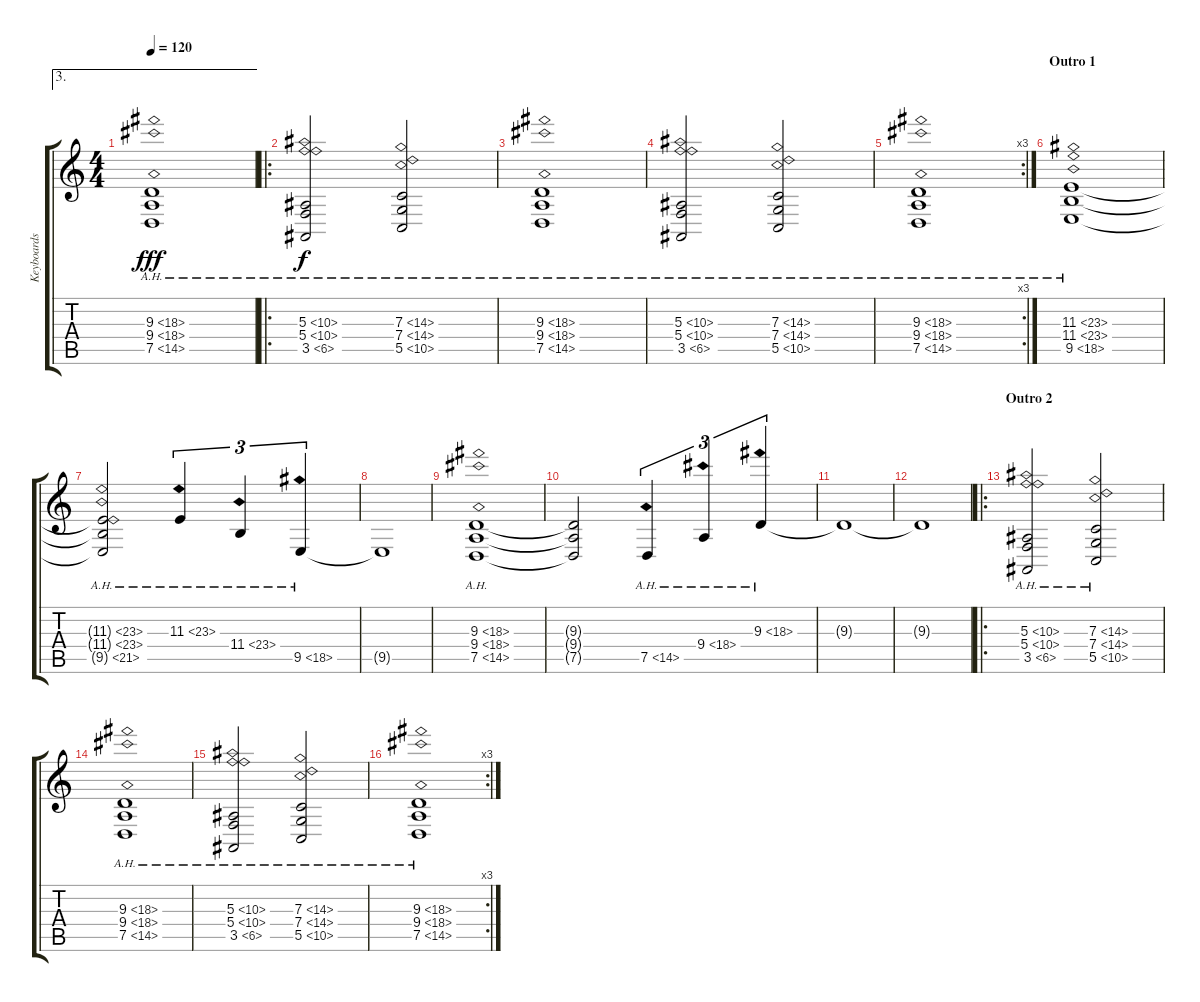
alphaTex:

\track ("Keyboards 1" "Keyboards ") {instrument stringensemble1}
\staff {score tabs}
\tuning (D4 A3 F3 C3 G2 D2) {hide}
\ae 3
\ts (4 4)
\tempo 120
\clef g2
\ks c
(9.3{ah 9} 9.4{ah 9} 7.5{ah 7}).1{dy fff} |
\ro
(5.3{ah 5} 5.4{ah 5} 3.5{ah 3}).2{dy f} (7.3{ah 7} 7.4{ah 7} 5.5{ah 5}).2 |
(9.3{ah 9} 9.4{ah 9} 7.5{ah 7}).1 |
(5.3{ah 5} 5.4{ah 5} 3.5{ah 3}).2 (7.3{ah 7} 7.4{ah 7} 5.5{ah 5}).2 |
\rc 3
(9.3{ah 9} 9.4{ah 9} 7.5{ah 7}).1 |
\section ("" "Outro 1")
(11.3{ah 12} 11.4{ah 12} 9.5{ah 9}).1 |
(11.3{ah 12 t} 11.4{ah 12 t} 9.5{ah 12 t}).2 11.3{ah 12}.4{tu (3 2)} 11.4{ah 12}.4{tu (3 2)} 9.5{ah 9}.4{tu (3 2)} |
9.5{t}.1 |
(9.3{ah 9} 9.4{ah 9} 7.5{ah 7}).1 |
(9.3{t} 9.4{t} 7.5{t}).2 7.5{ah 7}.4{tu (3 2)} 9.4{ah 9}.4{tu (3 2)} 9.3{ah 9}.4{tu (3 2)} |
9.3{t}.1 |
9.3{t}.1 |
\ro
\section ("" "Outro 2")
(5.3{ah 5} 5.4{ah 5} 3.5{ah 3}).2 (7.3{ah 7} 7.4{ah 7} 5.5{ah 5}).2 |
(9.3{ah 9} 9.4{ah 9} 7.5{ah 7}).1 |
(5.3{ah 5} 5.4{ah 5} 3.5{ah 3}).2 (7.3{ah 7} 7.4{ah 7} 5.5{ah 5}).2 |
\rc 3
(9.3{ah 9} 9.4{ah 9} 7.5{ah 7}).1
